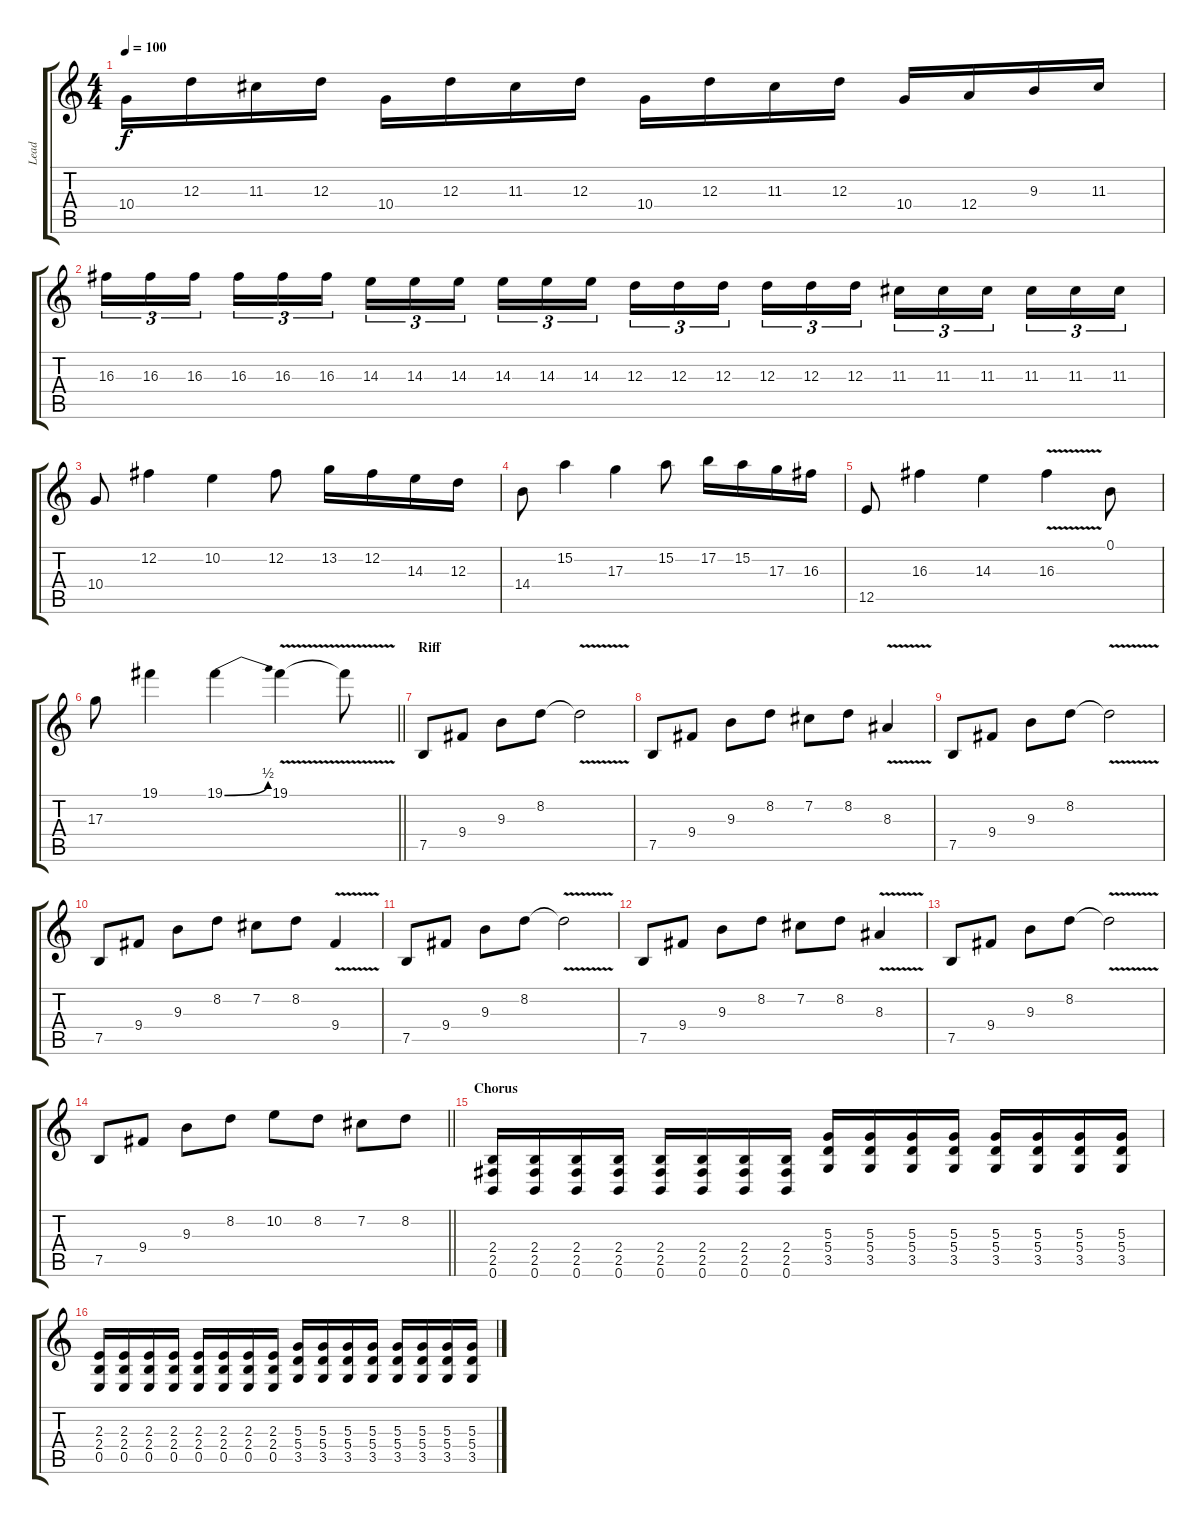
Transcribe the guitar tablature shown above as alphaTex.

\track ("Lead" "Lead") {instrument distortionguitar}
\staff {score tabs}
\tuning (B3 Gb3 D3 A2 E2 B1) {hide}
\ts (4 4)
\tempo 100
\clef g2
\ks c
10.4.16{dy f} 12.3.16 11.3.16 12.3.16 10.4.16 12.3.16 11.3.16 12.3.16 10.4.16 12.3.16 11.3.16 12.3.16 10.4.16 12.4.16 9.3.16 11.3.16 |
16.3.16{tu (3 2)} 16.3.16{tu (3 2)} 16.3.16{tu (3 2) beam splitsecondary} 16.3.16{tu (3 2)} 16.3.16{tu (3 2)} 16.3.16{tu (3 2)} 14.3.16{tu (3 2)} 14.3.16{tu (3 2)} 14.3.16{tu (3 2) beam splitsecondary} 14.3.16{tu (3 2)} 14.3.16{tu (3 2)} 14.3.16{tu (3 2)} 12.3.16{tu (3 2)} 12.3.16{tu (3 2)} 12.3.16{tu (3 2) beam splitsecondary} 12.3.16{tu (3 2)} 12.3.16{tu (3 2)} 12.3.16{tu (3 2)} 11.3.16{tu (3 2)} 11.3.16{tu (3 2)} 11.3.16{tu (3 2) beam splitsecondary} 11.3.16{tu (3 2)} 11.3.16{tu (3 2)} 11.3.16{tu (3 2)} |
10.4.8 12.2.4 10.2.4 12.2.8 13.2.16 12.2.16 14.3.16 12.3.16 |
14.4.8 15.2.4 17.3.4 15.2.8 17.2.16 15.2.16 17.3.16 16.3.16 |
12.5.8 16.3.4 14.3.4 16.3{v}.4 0.1.8 |
\barLineRight lightlight
17.3.8 19.1.4 19.1{be (bend 0 0 60 2)}.4 19.1{v}.4 19.1{t}.8 |
\section ("" "Riff")
7.5.8 9.4.8 9.3.8 8.2.8 8.2{v t}.2 |
7.5.8 9.4.8 9.3.8 8.2.8 7.2.8 8.2.8 8.3{v}.4 |
7.5.8 9.4.8 9.3.8 8.2.8 8.2{v t}.2 |
7.5.8 9.4.8 9.3.8 8.2.8 7.2.8 8.2.8 9.4{v}.4 |
7.5.8 9.4.8 9.3.8 8.2.8 8.2{v t}.2 |
7.5.8 9.4.8 9.3.8 8.2.8 7.2.8 8.2.8 8.3{v}.4 |
7.5.8 9.4.8 9.3.8 8.2.8 8.2{v t}.2 |
\barLineRight lightlight
7.5.8 9.4.8 9.3.8 8.2.8 10.2.8 8.2.8 7.2.8 8.2.8 |
\section ("" "Chorus")
(2.4 2.5 0.6).16 (2.4 2.5 0.6).16 (2.4 2.5 0.6).16 (2.4 2.5 0.6).16 (2.4 2.5 0.6).16 (2.4 2.5 0.6).16 (2.4 2.5 0.6).16 (2.4 2.5 0.6).16 (5.3 5.4 3.5).16 (5.3 5.4 3.5).16 (5.3 5.4 3.5).16 (5.3 5.4 3.5).16 (5.3 5.4 3.5).16 (5.3 5.4 3.5).16 (5.3 5.4 3.5).16 (5.3 5.4 3.5).16 |
(2.3 2.4 0.5).16 (2.3 2.4 0.5).16 (2.3 2.4 0.5).16 (2.3 2.4 0.5).16 (2.3 2.4 0.5).16 (2.3 2.4 0.5).16 (2.3 2.4 0.5).16 (2.3 2.4 0.5).16 (5.3 5.4 3.5).16 (5.3 5.4 3.5).16 (5.3 5.4 3.5).16 (5.3 5.4 3.5).16 (5.3 5.4 3.5).16 (5.3 5.4 3.5).16 (5.3 5.4 3.5).16 (5.3 5.4 3.5).16
